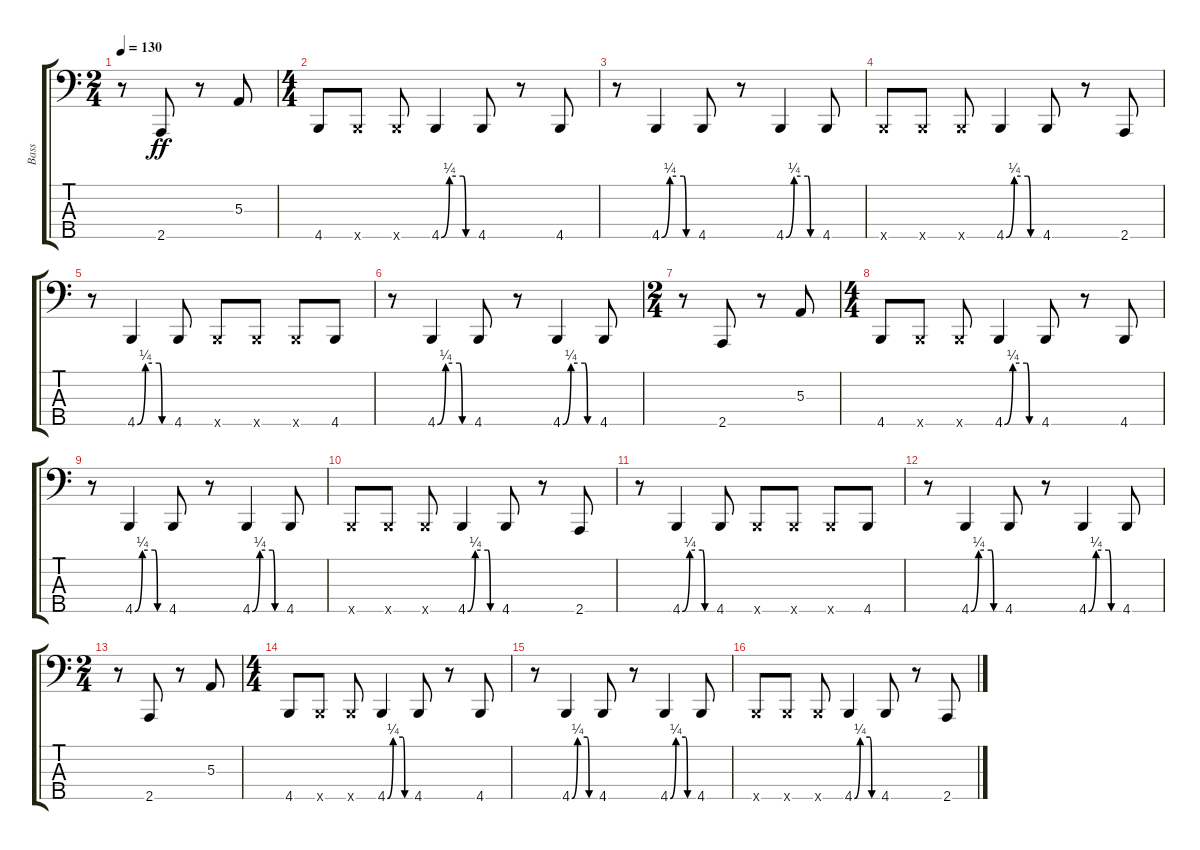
\track ("Bass" "Bass") {instrument electricbassfinger}
\staff {score tabs}
\tuning (D2 A1 E1 A0 G0) {hide}
\ts (2 4)
\tempo 130
\clef f4
\ks c
r.8{dy ff} 2.5.8 r.8 5.3.8 |
\ts (4 4)
4.5.8 4.5{x}.8 4.5{x}.8 4.5{be (custom 0 0 15 1 40 1 45 0 60 0)}.4 4.5.8 r.8 4.5.8 |
r.8 4.5{be (custom 0 0 15 1 40 1 45 0 60 0)}.4 4.5.8 r.8 4.5{be (custom 0 0 15 1 40 1 45 0 60 0)}.4 4.5.8 |
4.5{x}.8 4.5{x}.8 4.5{x}.8 4.5{be (custom 0 0 15 1 40 1 45 0 60 0)}.4 4.5.8 r.8 2.5.8 |
r.8 4.5{be (custom 0 0 15 1 40 1 45 0 60 0)}.4 4.5.8 4.5{x}.8 4.5{x}.8 4.5{x}.8 4.5.8 |
r.8 4.5{be (custom 0 0 15 1 40 1 45 0 60 0)}.4 4.5.8 r.8 4.5{be (custom 0 0 15 1 40 1 45 0 60 0)}.4 4.5.8 |
\ts (2 4)
r.8 2.5.8 r.8 5.3.8 |
\ts (4 4)
4.5.8 4.5{x}.8 4.5{x}.8 4.5{be (custom 0 0 15 1 40 1 45 0 60 0)}.4 4.5.8 r.8 4.5.8 |
r.8 4.5{be (custom 0 0 15 1 40 1 45 0 60 0)}.4 4.5.8 r.8 4.5{be (custom 0 0 15 1 40 1 45 0 60 0)}.4 4.5.8 |
4.5{x}.8 4.5{x}.8 4.5{x}.8 4.5{be (custom 0 0 15 1 40 1 45 0 60 0)}.4 4.5.8 r.8 2.5.8 |
r.8 4.5{be (custom 0 0 15 1 40 1 45 0 60 0)}.4 4.5.8 4.5{x}.8 4.5{x}.8 4.5{x}.8 4.5.8 |
r.8 4.5{be (custom 0 0 15 1 40 1 45 0 60 0)}.4 4.5.8 r.8 4.5{be (custom 0 0 15 1 40 1 45 0 60 0)}.4 4.5.8 |
\ts (2 4)
r.8 2.5.8 r.8 5.3.8 |
\ts (4 4)
4.5.8 4.5{x}.8 4.5{x}.8 4.5{be (custom 0 0 15 1 40 1 45 0 60 0)}.4 4.5.8 r.8 4.5.8 |
r.8 4.5{be (custom 0 0 15 1 40 1 45 0 60 0)}.4 4.5.8 r.8 4.5{be (custom 0 0 15 1 40 1 45 0 60 0)}.4 4.5.8 |
4.5{x}.8 4.5{x}.8 4.5{x}.8 4.5{be (custom 0 0 15 1 40 1 45 0 60 0)}.4 4.5.8 r.8 2.5.8
